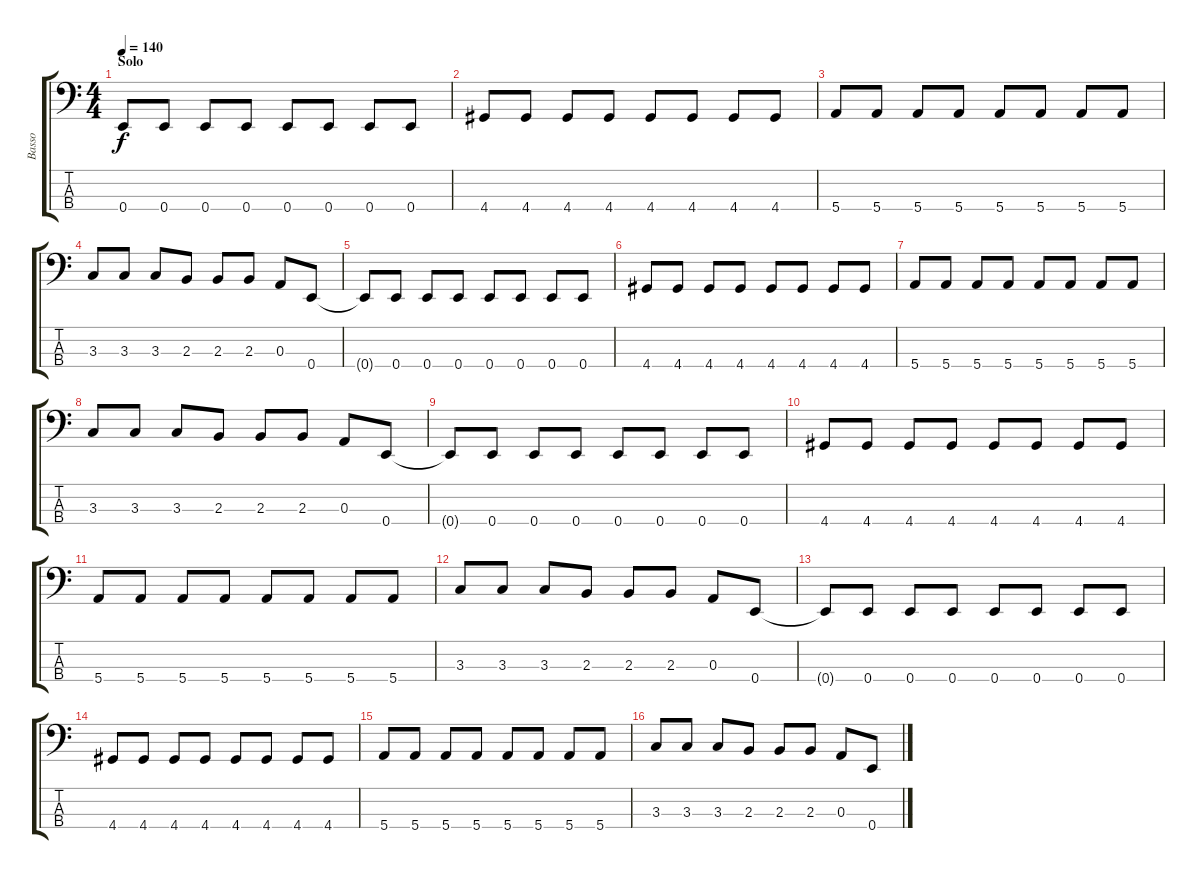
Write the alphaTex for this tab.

\track ("Basso" "Basso") {instrument electricbasspick}
\staff {score tabs}
\tuning (G2 D2 A1 E1) {hide}
\ts (4 4)
\section ("" "Solo")
\tempo 140
\clef f4
\ks c
0.4.8{dy f} 0.4.8 0.4.8 0.4.8 0.4.8 0.4.8 0.4.8 0.4.8 |
4.4.8 4.4.8 4.4.8 4.4.8 4.4.8 4.4.8 4.4.8 4.4.8 |
5.4.8 5.4.8 5.4.8 5.4.8 5.4.8 5.4.8 5.4.8 5.4.8 |
3.3.8 3.3.8 3.3.8 2.3.8 2.3.8 2.3.8 0.3.8 0.4.8 |
0.4{t}.8 0.4.8 0.4.8 0.4.8 0.4.8 0.4.8 0.4.8 0.4.8 |
4.4.8 4.4.8 4.4.8 4.4.8 4.4.8 4.4.8 4.4.8 4.4.8 |
5.4.8 5.4.8 5.4.8 5.4.8 5.4.8 5.4.8 5.4.8 5.4.8 |
3.3.8 3.3.8 3.3.8 2.3.8 2.3.8 2.3.8 0.3.8 0.4.8 |
0.4{t}.8 0.4.8 0.4.8 0.4.8 0.4.8 0.4.8 0.4.8 0.4.8 |
4.4.8 4.4.8 4.4.8 4.4.8 4.4.8 4.4.8 4.4.8 4.4.8 |
5.4.8 5.4.8 5.4.8 5.4.8 5.4.8 5.4.8 5.4.8 5.4.8 |
3.3.8 3.3.8 3.3.8 2.3.8 2.3.8 2.3.8 0.3.8 0.4.8 |
0.4{t}.8 0.4.8 0.4.8 0.4.8 0.4.8 0.4.8 0.4.8 0.4.8 |
4.4.8 4.4.8 4.4.8 4.4.8 4.4.8 4.4.8 4.4.8 4.4.8 |
5.4.8 5.4.8 5.4.8 5.4.8 5.4.8 5.4.8 5.4.8 5.4.8 |
3.3.8 3.3.8 3.3.8 2.3.8 2.3.8 2.3.8 0.3.8 0.4.8
